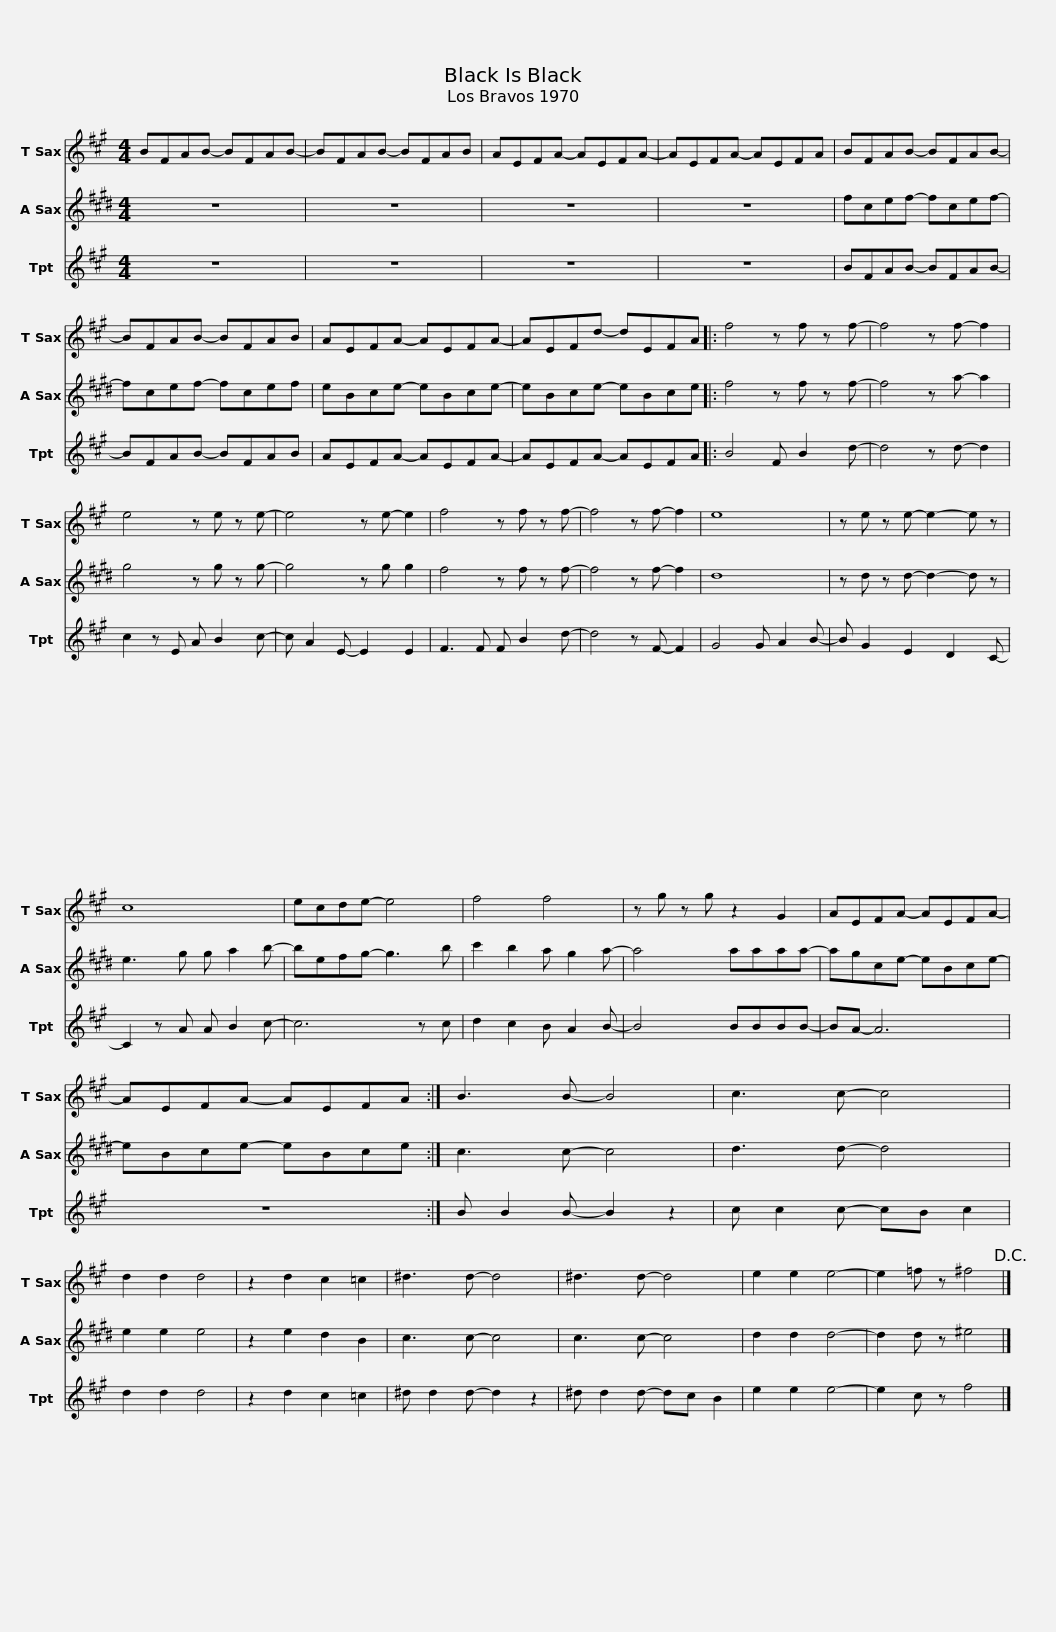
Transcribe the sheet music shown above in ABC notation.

X:1
%%score 1 2 3
L:1/8
M:4/4
I:linebreak $
K:none
V:1 treble transpose=-2
V:2 treble transpose=-9
V:3 treble transpose=-2
V:1
[K:A] BFAB- BFAB- | BFAB- BFAB | AEFA- AEFA- | AEFA- AEFA |$ BFAB- BFAB- | %5
 BFAB- BFAB | AEFA- AEFA- | AEFd- dEFA |:$ f4 z f z f- | f4 z f- f2 | %10
 e4 z e z e- | e4 z e- e2 |$ f4 z f z f- | f4 z f- f2 | e8 | %15
 z e z e- e2- e z |$ c8 | ecde- e4 | f4 f4 |$ z g z g z2 G2 | %20
 AEFA- AEFA- | AEFA- AEFA :|$ B3 B- B4 | c3 c- c4 | d2 d2 d4 | %25
 z2 d2 c2 =c2 |$ ^d3 d- d4 | ^d3 d- d4 | e2 e2 e4- | e2 =f z ^f4!D.C.! |] %30
V:2
[K:E] z8 | z8 | z8 | z8 |$ fcef- fcef- | %5
 fcef- fcef | eBce- eBce- | eBce- eBce |:$ f4 z f z f- | f4 z a- a2 | %10
 g4 z g z g- | g4 z g g2 |$ f4 z f z f- | f4 z f- f2 | d8 | %15
 z d z d- d2- d z |$ e3 g g a2 b- | befg- g3 b | c'2 b2 a g2 a- |$ a4 aaaa- | %20
 agce- eBce- | eBce- eBce :|$ c3 c- c4 | d3 d- d4 | e2 e2 e4 | %25
 z2 e2 d2 B2 |$ c3 c- c4 | c3 c- c4 | d2 d2 d4- | d2 d z ^e4 |] %30
V:3
[K:A] z8 | z8 | z8 | z8 |$ BFAB- BFAB- | %5
 BFAB- BFAB | AEFA- AEFA- | AEFA- AEFA |:$ B4 F B2 d- | d4 z d- d2 | %10
 c2 z E A B2 c- | c A2 E- E2 E2 |$ F3 F F B2 d- | d4 z F- F2 | G4 G A2 B- | %15
 B G2 E2 D2 C- |$ C2 z A A B2 c- | c6 z c | d2 c2 B A2 B- |$ B4 BBBB- | %20
 BA- A6 | z8 :|$ B B2 B- B2 z2 | c c2 c- cB c2 | d2 d2 d4 | %25
 z2 d2 c2 =c2 |$ ^d d2 d- d2 z2 | ^d d2 d- dc B2 | e2 e2 e4- | e2 c z f4 |] %30
